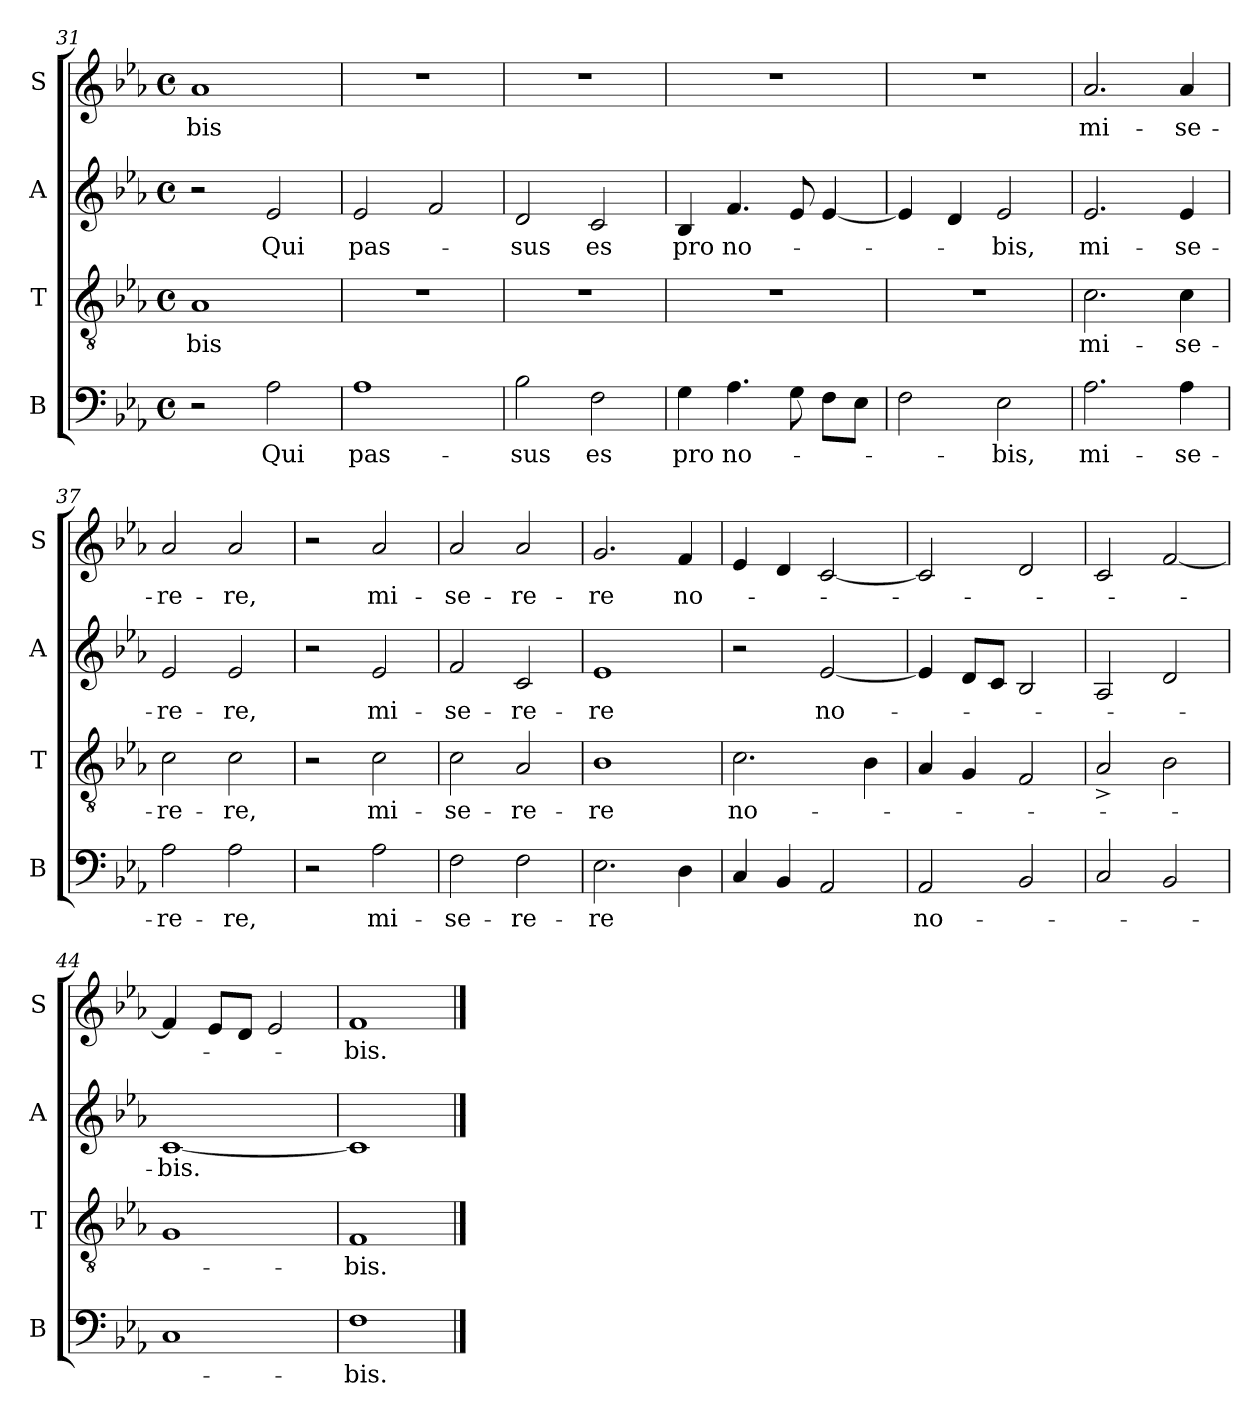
**kern	**text	**kern	**text	**kern	**text	**kern	**text
*part4	*part4	*part3	*part3	*part2	*part2	*part1	*part1
*staff4	*staff4	*staff3	*staff3	*staff2	*staff2	*staff1	*staff1
*I"B	*	*I"T	*	*I"A	*	*I"S	*
*I'B	*	*I'T	*	*I'A	*	*I'S	*
*clefF4	*	*clefGv2	*	*clefG2	*	*clefG2	*
*k[b-e-a-]	*	*k[b-e-a-]	*	*k[b-e-a-]	*	*k[b-e-a-]	*
*E-:	*	*E-:	*	*E-:	*	*E-:	*
*M4/4	*	*M4/4	*	*M4/4	*	*M4/4	*
*met(c)	*	*met(c)	*	*met(c)	*	*met(c)	*
=31	=31	=31	=31	=31	=31	=31	=31
!	!	!	!LO:LY:b	!	!	!	!LO:LY:b
2r	.	1A-	-bis	2r	.	1a-	-bis
!	!LO:LY:b	!	!	!	!LO:LY:b	!	!
2A-\	Qui	.	.	2e-/	Qui	.	.
=32	=32	=32	=32	=32	=32	=32	=32
!	!LO:LY:b	!	!	!	!LO:LY:b	!	!
1A-	pas-	1r	.	2e-/	pas-	1r	.
.	.	.	.	2f/	.	.	.
=33	=33	=33	=33	=33	=33	=33	=33
!	!LO:LY:b	!	!	!	!LO:LY:b	!	!
2B-\	-sus	1r	.	2d/	-sus	1r	.
!	!LO:LY:b	!	!	!	!LO:LY:b	!	!
2F\	es	.	.	2c/	es	.	.
=34	=34	=34	=34	=34	=34	=34	=34
!	!LO:LY:b	!	!	!	!LO:LY:b	!	!
4G\	pro	1r	.	4B-/	pro	1r	.
!	!LO:LY:b	!	!	!	!LO:LY:b	!	!
4.A-\	no-	.	.	4.f/	no-	.	.
8G\	.	.	.	8e-/	.	.	.
8F\L	.	.	.	[<4e-/	.	.	.
8E-\J	.	.	.	.	.	.	.
=35	=35	=35	=35	=35	=35	=35	=35
2F\	.	1r	.	4e-/]	.	1r	.
.	.	.	.	4d/	.	.	.
!	!LO:LY:b	!	!	!	!LO:LY:b	!	!
2E-\	-bis,	.	.	2e-/	-bis,	.	.
!!LO:LB:g=z
=36	=36	=36	=36	=36	=36	=36	=36
!	!LO:LY:b	!	!LO:LY:b	!	!LO:LY:b	!	!LO:LY:b
2.A-\	mi-	2.c\	mi-	2.e-/	mi-	2.a-/	mi-
!	!LO:LY:b	!	!LO:LY:b	!	!LO:LY:b	!	!LO:LY:b
4A-\	-se-	4c\	-se-	4e-/	-se-	4a-/	-se-
=37	=37	=37	=37	=37	=37	=37	=37
!	!LO:LY:b	!	!LO:LY:b	!	!LO:LY:b	!	!LO:LY:b
2A-\	-re-	2c\	-re-	2e-/	-re-	2a-/	-re-
!	!LO:LY:b	!	!LO:LY:b	!	!LO:LY:b	!	!LO:LY:b
2A-\	-re,	2c\	-re,	2e-/	-re,	2a-/	-re,
=38	=38	=38	=38	=38	=38	=38	=38
2r	.	2r	.	2r	.	2r	.
!	!LO:LY:b	!	!LO:LY:b	!	!LO:LY:b	!	!LO:LY:b
2A-\	mi-	2c\	mi-	2e-/	mi-	2a-/	mi-
=39	=39	=39	=39	=39	=39	=39	=39
!	!LO:LY:b	!	!LO:LY:b	!	!LO:LY:b	!	!LO:LY:b
2F\	-se-	2c\	-se-	2f/	-se-	2a-/	-se-
!	!LO:LY:b	!	!LO:LY:b	!	!LO:LY:b	!	!LO:LY:b
2F\	-re-	2A-/	-re-	2c/	-re-	2a-/	-re-
=40	=40	=40	=40	=40	=40	=40	=40
!	!LO:LY:b	!	!LO:LY:b	!	!LO:LY:b	!	!LO:LY:b
2.E-\	-re	1B-	-re	1e-	-re	2.g/	-re
!	!	!	!	!	!	!	!LO:LY:b
4D\	.	.	.	.	.	4f/	no-
=41	=41	=41	=41	=41	=41	=41	=41
!	!	!	!LO:LY:b	!	!	!	!
4C/	.	2.c\	no-	2r	.	4e-/	.
4BB-/	.	.	.	.	.	4d/	.
!	!	!	!	!	!LO:LY:b	!	!
2AA-/	.	.	.	[<2e-/	no-	[<2c/	.
.	.	4B-\	.	.	.	.	.
=42	=42	=42	=42	=42	=42	=42	=42
!	!LO:LY:b	!	!	!	!	!	!
2AA-/	no-	4A-/	.	4e-/]	.	2c/]	.
.	.	4G/	.	8d/L	.	.	.
.	.	.	.	8c/J	.	.	.
2BB-/	.	2F/	.	2B-/	.	2d/	.
=43	=43	=43	=43	=43	=43	=43	=43
2C/	.	2A-^</	.	2A-/	.	2c/	.
2BB-/	.	2B-\	.	2d/	.	[<2f/	.
=44	=44	=44	=44	=44	=44	=44	=44
!	!	!	!	!	!LO:LY:b	!	!
1C	.	1G	.	[<1c	-bis.	4f/]	.
.	.	.	.	.	.	8e-/L	.
.	.	.	.	.	.	8d/J	.
.	.	.	.	.	.	2e-/	.
=45	=45	=45	=45	=45	=45	=45	=45
!	!LO:LY:b	!	!LO:LY:b	!	!	!	!LO:LY:b
1F	-bis.	1F	-bis.	1c]	.	1f	-bis.
==	==	==	==	==	==	==	==
*-	*-	*-	*-	*-	*-	*-	*-
